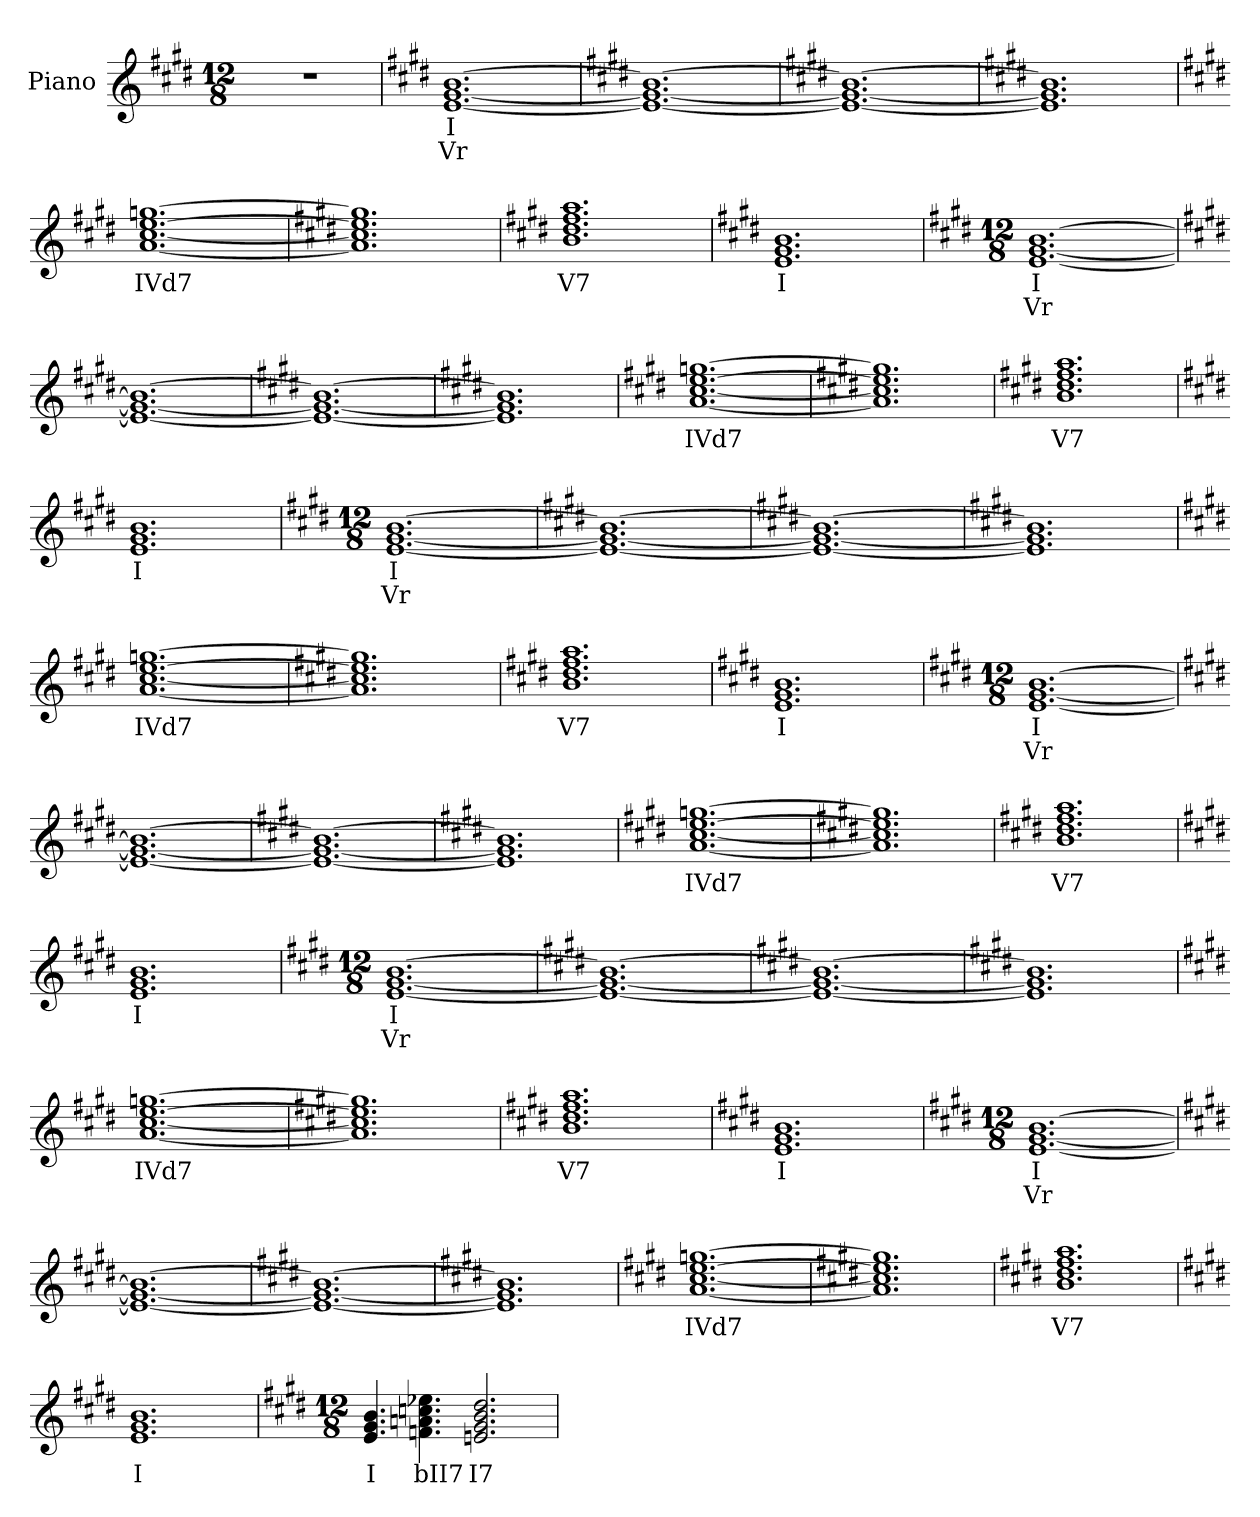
**kern	**text	**text
*part1	*part1	*part1
*staff1	*staff1	*staff1
*I"Piano	*	*
*I'Pno	*	*
*k[f#c#g#d#]	*	*
*E:	*	*
*M12/8	*	*
=	=	=
1.r	.	.
=	=	=
*k[f#c#g#d#]	*	*
*E:	*	*
[1.e [1.g# [1.b	I	Vr
=	=	=
*k[f#c#g#d#]	*	*
*E:	*	*
1.e_ 1.g#_ 1.b_	.	.
=	=	=
*k[f#c#g#d#]	*	*
*E:	*	*
1.e_ 1.g#_ 1.b_	.	.
=	=	=
*k[f#c#g#d#]	*	*
*E:	*	*
1.e] 1.g#] 1.b]	.	.
=	=	=
*k[f#c#g#d#]	*	*
*E:	*	*
[1.a [1.cc# [1.ee [1.ggn	IVd7	.
=	=	=
*k[f#c#g#d#]	*	*
*E:	*	*
1.a] 1.cc#] 1.ee] 1.ggn]	.	.
=	=	=
*k[f#c#g#d#]	*	*
*E:	*	*
1.b 1.dd# 1.ff# 1.aa	V7	.
=	=	=
*k[f#c#g#d#]	*	*
*E:	*	*
1.e 1.g# 1.b	I	.
=	=	=
*k[f#c#g#d#]	*	*
*E:	*	*
*M12/8	*	*
[1.e [1.g# [1.b	I	Vr
=	=	=
*k[f#c#g#d#]	*	*
*E:	*	*
1.e_ 1.g#_ 1.b_	.	.
=	=	=
*k[f#c#g#d#]	*	*
*E:	*	*
1.e_ 1.g#_ 1.b_	.	.
=	=	=
*k[f#c#g#d#]	*	*
*E:	*	*
1.e] 1.g#] 1.b]	.	.
=	=	=
*k[f#c#g#d#]	*	*
*E:	*	*
[1.a [1.cc# [1.ee [1.ggn	IVd7	.
=	=	=
*k[f#c#g#d#]	*	*
*E:	*	*
1.a] 1.cc#] 1.ee] 1.ggn]	.	.
=	=	=
*k[f#c#g#d#]	*	*
*E:	*	*
1.b 1.dd# 1.ff# 1.aa	V7	.
=	=	=
*k[f#c#g#d#]	*	*
*E:	*	*
1.e 1.g# 1.b	I	.
=	=	=
*k[f#c#g#d#]	*	*
*E:	*	*
*M12/8	*	*
[1.e [1.g# [1.b	I	Vr
=	=	=
*k[f#c#g#d#]	*	*
*E:	*	*
1.e_ 1.g#_ 1.b_	.	.
=	=	=
*k[f#c#g#d#]	*	*
*E:	*	*
1.e_ 1.g#_ 1.b_	.	.
=	=	=
*k[f#c#g#d#]	*	*
*E:	*	*
1.e] 1.g#] 1.b]	.	.
=	=	=
*k[f#c#g#d#]	*	*
*E:	*	*
[1.a [1.cc# [1.ee [1.ggn	IVd7	.
=	=	=
*k[f#c#g#d#]	*	*
*E:	*	*
1.a] 1.cc#] 1.ee] 1.ggn]	.	.
=	=	=
*k[f#c#g#d#]	*	*
*E:	*	*
1.b 1.dd# 1.ff# 1.aa	V7	.
=	=	=
*k[f#c#g#d#]	*	*
*E:	*	*
1.e 1.g# 1.b	I	.
=	=	=
*k[f#c#g#d#]	*	*
*E:	*	*
*M12/8	*	*
[1.e [1.g# [1.b	I	Vr
=	=	=
*k[f#c#g#d#]	*	*
*E:	*	*
1.e_ 1.g#_ 1.b_	.	.
=	=	=
*k[f#c#g#d#]	*	*
*E:	*	*
1.e_ 1.g#_ 1.b_	.	.
=	=	=
*k[f#c#g#d#]	*	*
*E:	*	*
1.e] 1.g#] 1.b]	.	.
=	=	=
*k[f#c#g#d#]	*	*
*E:	*	*
[1.a [1.cc# [1.ee [1.ggn	IVd7	.
=	=	=
*k[f#c#g#d#]	*	*
*E:	*	*
1.a] 1.cc#] 1.ee] 1.ggn]	.	.
=	=	=
*k[f#c#g#d#]	*	*
*E:	*	*
1.b 1.dd# 1.ff# 1.aa	V7	.
=	=	=
*k[f#c#g#d#]	*	*
*E:	*	*
1.e 1.g# 1.b	I	.
=	=	=
*k[f#c#g#d#]	*	*
*E:	*	*
*M12/8	*	*
[1.e [1.g# [1.b	I	Vr
=	=	=
*k[f#c#g#d#]	*	*
*E:	*	*
1.e_ 1.g#_ 1.b_	.	.
=	=	=
*k[f#c#g#d#]	*	*
*E:	*	*
1.e_ 1.g#_ 1.b_	.	.
=	=	=
*k[f#c#g#d#]	*	*
*E:	*	*
1.e] 1.g#] 1.b]	.	.
=	=	=
*k[f#c#g#d#]	*	*
*E:	*	*
[1.a [1.cc# [1.ee [1.ggn	IVd7	.
=	=	=
*k[f#c#g#d#]	*	*
*E:	*	*
1.a] 1.cc#] 1.ee] 1.ggn]	.	.
=	=	=
*k[f#c#g#d#]	*	*
*E:	*	*
1.b 1.dd# 1.ff# 1.aa	V7	.
=	=	=
*k[f#c#g#d#]	*	*
*E:	*	*
1.e 1.g# 1.b	I	.
=	=	=
*k[f#c#g#d#]	*	*
*E:	*	*
*M12/8	*	*
[1.e [1.g# [1.b	I	Vr
=	=	=
*k[f#c#g#d#]	*	*
*E:	*	*
1.e_ 1.g#_ 1.b_	.	.
=	=	=
*k[f#c#g#d#]	*	*
*E:	*	*
1.e_ 1.g#_ 1.b_	.	.
=	=	=
*k[f#c#g#d#]	*	*
*E:	*	*
1.e] 1.g#] 1.b]	.	.
=	=	=
*k[f#c#g#d#]	*	*
*E:	*	*
[1.a [1.cc# [1.ee [1.ggn	IVd7	.
=	=	=
*k[f#c#g#d#]	*	*
*E:	*	*
1.a] 1.cc#] 1.ee] 1.ggn]	.	.
=	=	=
*k[f#c#g#d#]	*	*
*E:	*	*
1.b 1.dd# 1.ff# 1.aa	V7	.
=	=	=
*k[f#c#g#d#]	*	*
*E:	*	*
1.e 1.g# 1.b	I	.
=	=	=
*k[f#c#g#d#]	*	*
*E:	*	*
*M12/8	*	*
4.e 4.g# 4.b	I	.
4.fn 4.an 4.ccn 4.ee-X	bII7	.
2.en 2.g# 2.b 2.dd#	I7	.
=	=	=
*-	*-	*-
